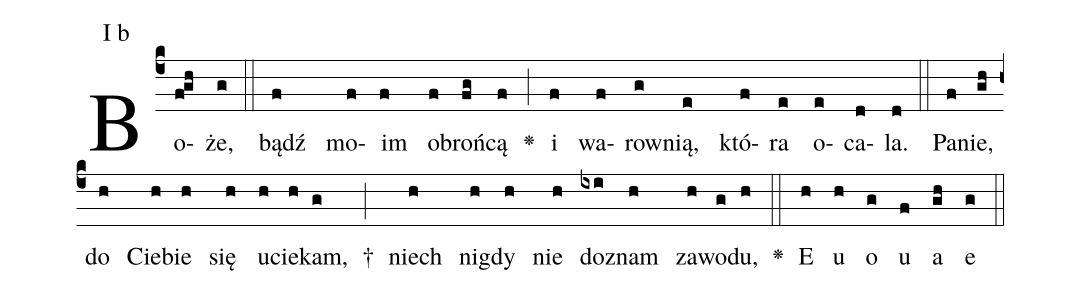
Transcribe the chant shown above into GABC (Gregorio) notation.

annotation: I b;
%%
(c4)Bo(fgh)że,(g) (::) bądź(f) mo(f)im(f) o(f)broń(fg)cą(f) <v>\greheightstar</v>(;) i(f) wa(f)row(g)nią,(e) któ(f)ra(e) o(e)ca(d)la.(d) (::)
Pa(f)nie,(gh) do(h) Cie(h)bie(h) się(h) u(h)cie(h)kam,(g) †(;)
niech(h) nig(h)dy(h) nie(h) do(ixi)znam(h) za(h)wo(g)du,(h) <v>\greheightstar</v>(::)
E(h) u(h) o(g) u(f) a(gh) e(g) (::) (z)
